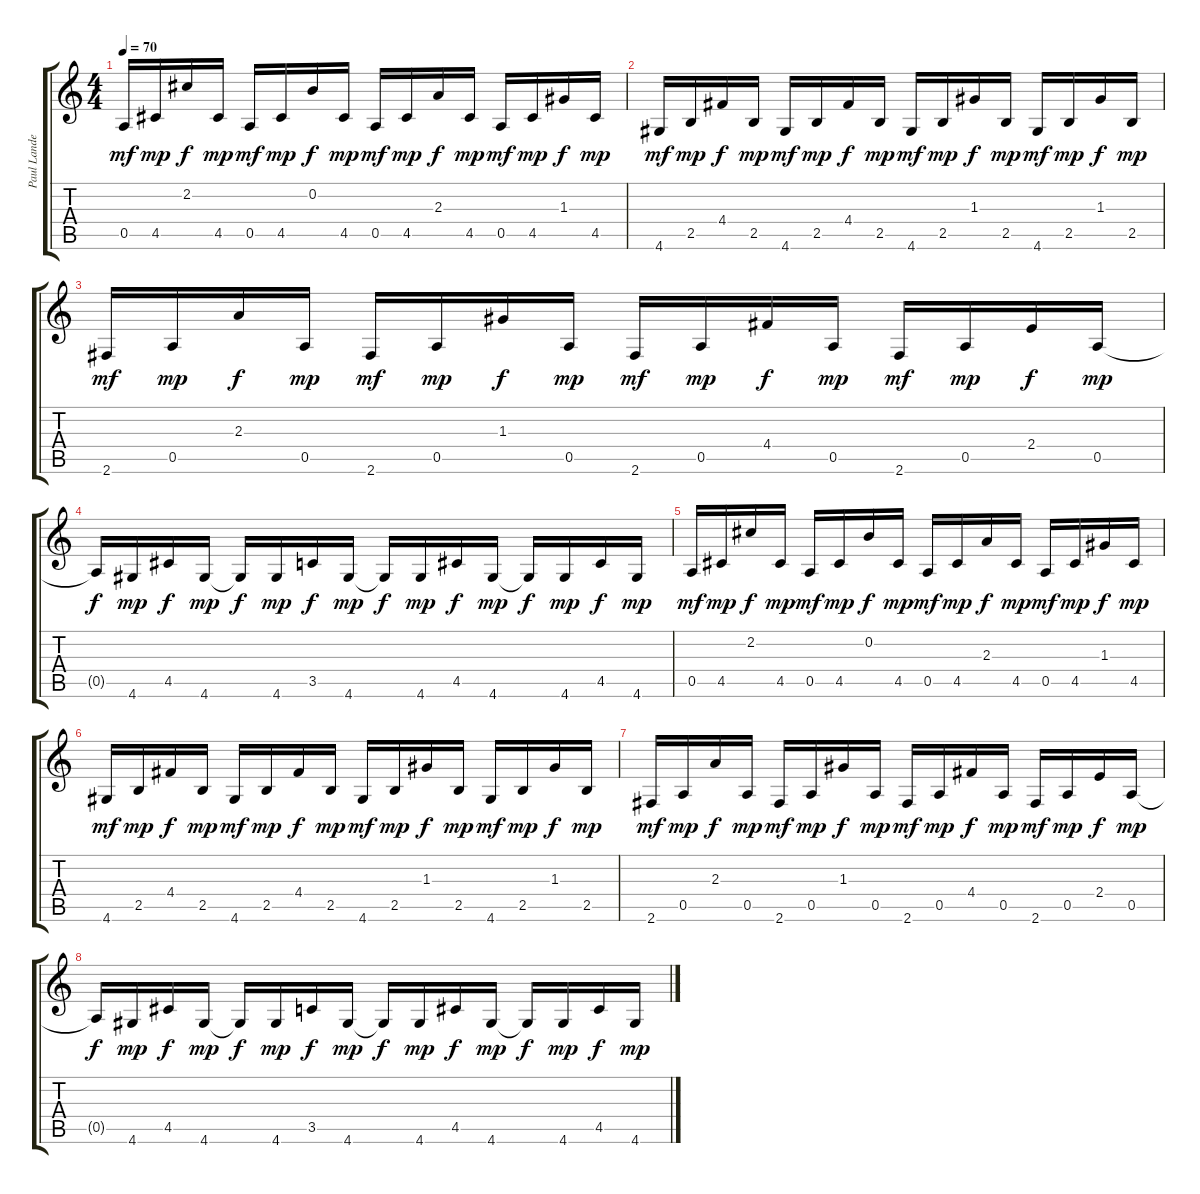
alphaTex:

\track ("Paul Landers" "Paul Lande") {instrument acousticguitarnylon}
\staff {score tabs}
\tuning (E4 B3 G3 D3 A2 E2) {hide}
\ts (4 4)
\tempo 70
\clef g2
\ks c
0.5.16{dy mf} 4.5.16{dy mp} 2.2.16{dy f} 4.5.16{dy mp} 0.5.16{dy mf} 4.5.16{dy mp} 0.2.16{dy f} 4.5.16{dy mp} 0.5.16{dy mf} 4.5.16{dy mp} 2.3.16{dy f} 4.5.16{dy mp} 0.5.16{dy mf} 4.5.16{dy mp} 1.3.16{dy f} 4.5.16{dy mp} |
4.6.16{dy mf} 2.5.16{dy mp} 4.4.16{dy f} 2.5.16{dy mp} 4.6.16{dy mf} 2.5.16{dy mp} 4.4.16{dy f} 2.5.16{dy mp} 4.6.16{dy mf} 2.5.16{dy mp} 1.3.16{dy f} 2.5.16{dy mp} 4.6.16{dy mf} 2.5.16{dy mp} 1.3.16{dy f} 2.5.16{dy mp} |
2.6.16{dy mf} 0.5.16{dy mp} 2.3.16{dy f} 0.5.16{dy mp} 2.6.16{dy mf} 0.5.16{dy mp} 1.3.16{dy f} 0.5.16{dy mp} 2.6.16{dy mf} 0.5.16{dy mp} 4.4.16{dy f} 0.5.16{dy mp} 2.6.16{dy mf} 0.5.16{dy mp} 2.4.16{dy f} 0.5.16{dy mp} |
0.5{t}.16{dy f} 4.6.16{dy mp} 4.5.16{dy f} 4.6.16{dy mp} 4.6{t}.16{dy f} 4.6.16{dy mp} 3.5.16{dy f} 4.6.16{dy mp} 4.6{t}.16{dy f} 4.6.16{dy mp} 4.5.16{dy f} 4.6.16{dy mp} 4.6{t}.16{dy f} 4.6.16{dy mp} 4.5.16{dy f} 4.6.16{dy mp} |
0.5.16{dy mf} 4.5.16{dy mp} 2.2.16{dy f} 4.5.16{dy mp} 0.5.16{dy mf} 4.5.16{dy mp} 0.2.16{dy f} 4.5.16{dy mp} 0.5.16{dy mf} 4.5.16{dy mp} 2.3.16{dy f} 4.5.16{dy mp} 0.5.16{dy mf} 4.5.16{dy mp} 1.3.16{dy f} 4.5.16{dy mp} |
4.6.16{dy mf} 2.5.16{dy mp} 4.4.16{dy f} 2.5.16{dy mp} 4.6.16{dy mf} 2.5.16{dy mp} 4.4.16{dy f} 2.5.16{dy mp} 4.6.16{dy mf} 2.5.16{dy mp} 1.3.16{dy f} 2.5.16{dy mp} 4.6.16{dy mf} 2.5.16{dy mp} 1.3.16{dy f} 2.5.16{dy mp} |
2.6.16{dy mf} 0.5.16{dy mp} 2.3.16{dy f} 0.5.16{dy mp} 2.6.16{dy mf} 0.5.16{dy mp} 1.3.16{dy f} 0.5.16{dy mp} 2.6.16{dy mf} 0.5.16{dy mp} 4.4.16{dy f} 0.5.16{dy mp} 2.6.16{dy mf} 0.5.16{dy mp} 2.4.16{dy f} 0.5.16{dy mp} |
0.5{t}.16{dy f} 4.6.16{dy mp} 4.5.16{dy f} 4.6.16{dy mp} 4.6{t}.16{dy f} 4.6.16{dy mp} 3.5.16{dy f} 4.6.16{dy mp} 4.6{t}.16{dy f} 4.6.16{dy mp} 4.5.16{dy f} 4.6.16{dy mp} 4.6{t}.16{dy f} 4.6.16{dy mp} 4.5.16{dy f} 4.6.16{dy mp}
